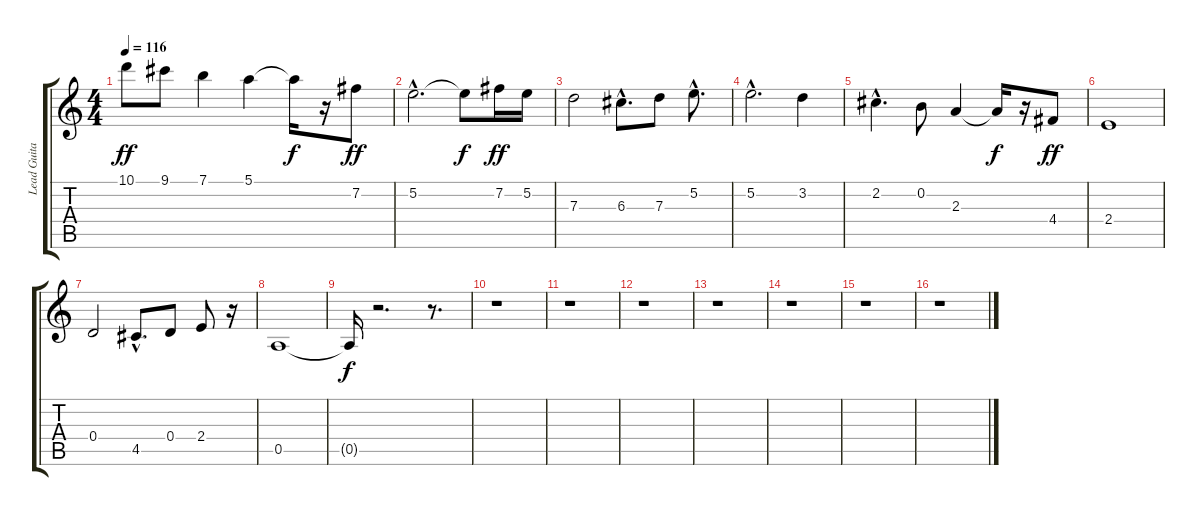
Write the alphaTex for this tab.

\track ("Lead Guitar" "Lead Guita") {instrument distortionguitar}
\staff {score tabs}
\tuning (E4 B3 G3 D3 A2 E2) {hide}
\ts (4 4)
\tempo 116
\clef g2
\ks c
10.1.8{dy ff} 9.1.8 7.1.4 5.1.4 5.1{t}.16{dy f} r.16 7.2.8{dy ff} |
5.2{hac}.2{d} 5.2{t}.8{dy f} 7.2.16{dy ff} 5.2.16 |
7.3.2 6.3{hac}.8{d} 7.3.8 5.2{hac}.8{d} |
5.2{hac}.2{d} 3.2.4 |
2.2{hac}.4{d} 0.2.8 2.3.4 2.3{t}.16{dy f} r.16 4.4.8{dy ff} |
2.4.1 |
0.4.2 4.5{hac}.8{d} 0.4.8 2.4.8 r.16 |
0.5.1 |
0.5{t}.16{dy f} r.2{d} r.8{d} |
r.1 |
r.1 |
r.1 |
r.1 |
r.1 |
r.1 |
r.1
